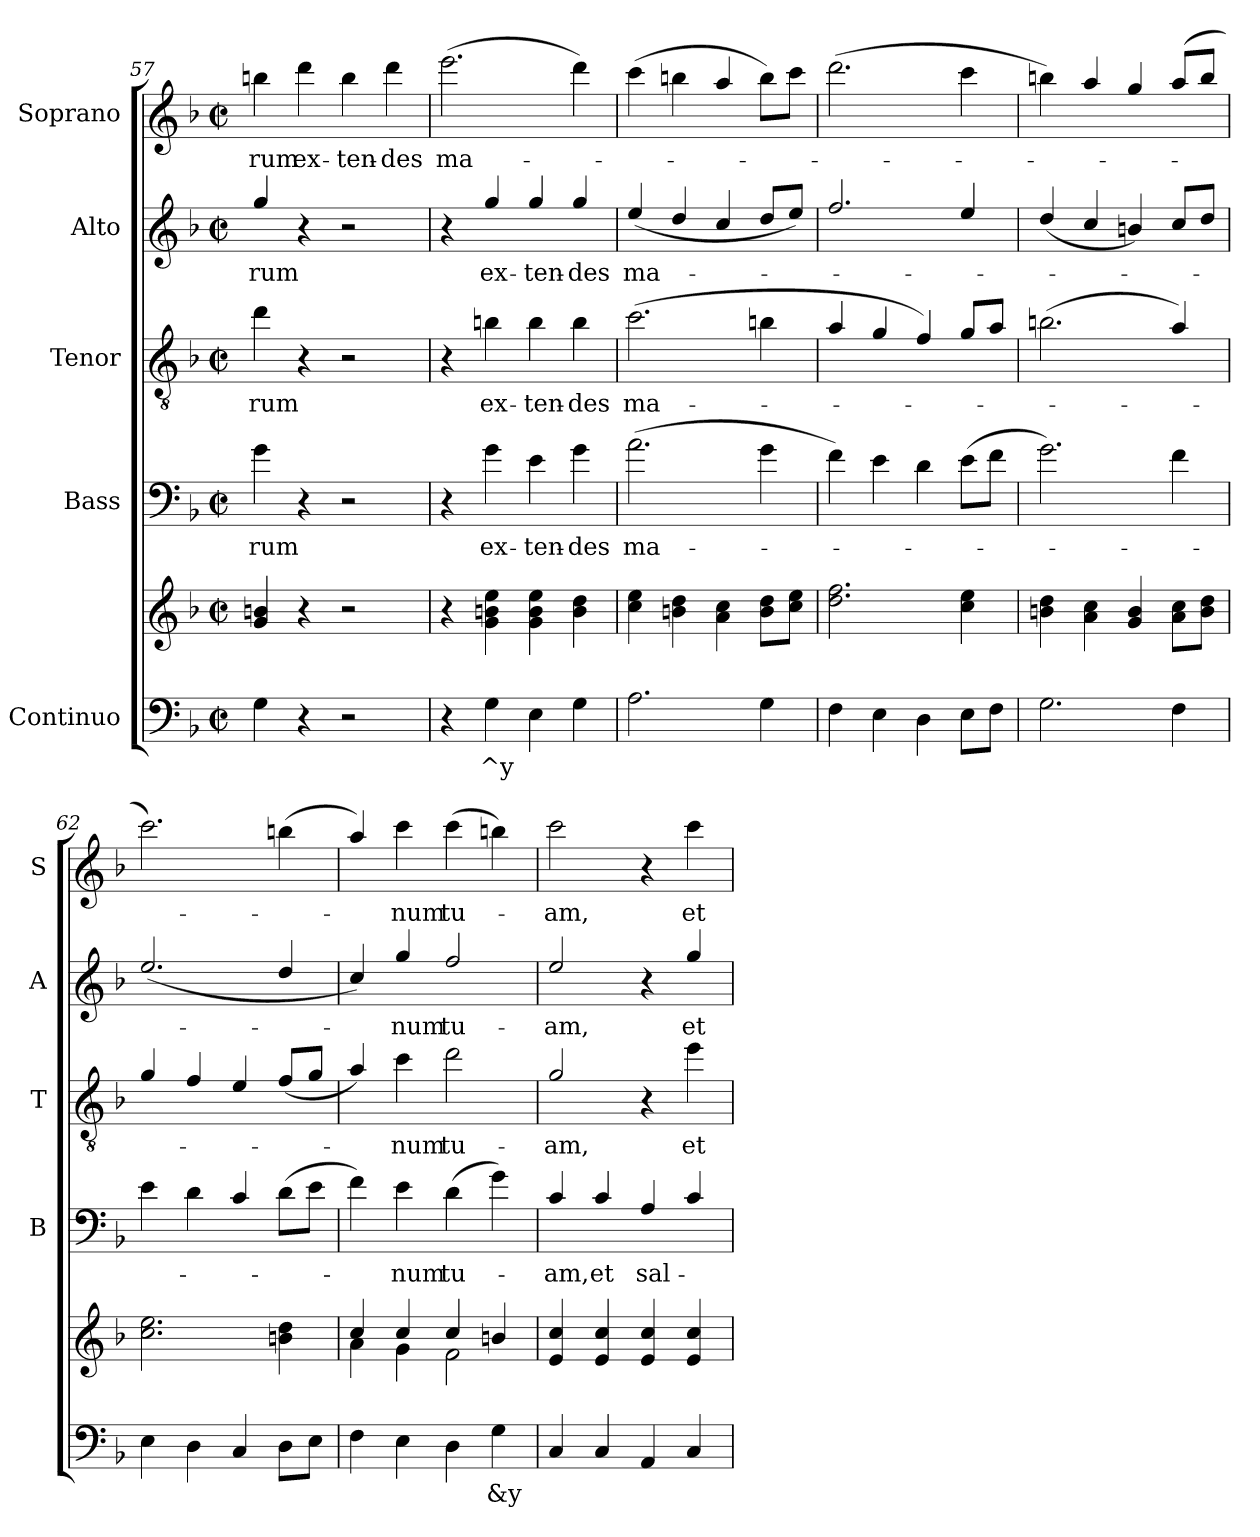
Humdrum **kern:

**kern	**text	**kern	**kern	**text	**kern	**text	**kern	**text	**kern	**text
*part5	*part5	*part5	*part4	*part4	*part3	*part3	*part2	*part2	*part1	*part1
*staff6	*staff6	*staff5	*staff4	*staff4	*staff3	*staff3	*staff2	*staff2	*staff1	*staff1
*I"Continuo	*	*	*I"Bass	*	*I"Tenor	*	*I"Alto	*	*I"Soprano	*
*	*	*	*I'B	*	*I'T	*	*I'A	*	*I'S	*
*clefF4	*	*clefG2	*clefF4	*	*clefGv2	*	*clefG2	*	*clefG2	*
*	*	*	*ITrd7c12	*	*ITrd7c12	*	*ITrd7c12	*	*ITrd7c12	*
*k[b-]	*	*k[b-]	*k[b-]	*	*k[b-]	*	*k[b-]	*	*k[b-]	*
*F:	*	*F:	*F:	*	*F:	*	*F:	*	*F:	*
*M2/2	*	*M2/2	*M2/2	*	*M2/2	*	*M2/2	*	*M2/2	*
*met(c|)	*	*met(c|)	*met(c|)	*	*met(c|)	*	*met(c|)	*	*met(c|)	*
=57	=57	=57	=57	=57	=57	=57	=57	=57	=57	=57
!	!	!	!	!LO:LY:b	!	!	!	!	!	!
!	!	!	!	!	!	!LO:LY:b	!	!	!	!
!	!	!	!	!	!	!	!	!LO:LY:b	!	!
!	!	!	!	!	!	!	!	!	!	!LO:LY:b
4G\	.	4g!/ 4bn!/	4G\	-rum	4d\	-rum	4g/	-rum	4bn\	-rum
!	!	!	!	!	!	!	!	!	!	!LO:LY:b
4r	.	4r	4r	.	4r	.	4r	.	4dd\	ex-
!	!	!	!	!	!	!	!	!	!	!LO:LY:b
2r	.	2r	2r	.	2r	.	2r	.	4b\	-ten-
!	!	!	!	!	!	!	!	!	!	!LO:LY:b
.	.	.	.	.	.	.	.	.	4dd\	-des
=58	=58	=58	=58	=58	=58	=58	=58	=58	=58	=58
!	!	!	!	!	!	!	!	!	!	!LO:LY:b
4r	.	4r	4r	.	4r	.	4r	.	(>2.ee\	ma-
!	!LO:LY:b	!	!	!	!	!	!	!	!	!
!	!	!	!	!LO:LY:b	!	!	!	!	!	!
!	!	!	!	!	!	!LO:LY:b	!	!	!	!
!	!	!	!	!	!	!	!	!LO:LY:b	!	!
4G\	^y	4g!\ 4bn!\ 4ee!\	4G\	ex-	4Bn\	ex-	4g/	ex-	.	.
!	!	!	!	!LO:LY:b	!	!	!	!	!	!
!	!	!	!	!	!	!LO:LY:b	!	!	!	!
!	!	!	!	!	!	!	!	!LO:LY:b	!	!
4E\	.	4g!\ 4b!\ 4ee!\	4E\	-ten-	4B\	-ten-	4g/	-ten-	.	.
!	!	!	!	!LO:LY:b	!	!	!	!	!	!
!	!	!	!	!	!	!LO:LY:b	!	!	!	!
!	!	!	!	!	!	!	!	!LO:LY:b	!	!
4G\	.	4b!\ 4dd!\	4G\	-des	4B\	-des	4g/	-des	4dd\)	.
=59	=59	=59	=59	=59	=59	=59	=59	=59	=59	=59
!	!	!	!	!LO:LY:b	!	!	!	!	!	!
!	!	!	!	!	!	!LO:LY:b	!	!	!	!
!	!	!	!	!	!	!	!	!LO:LY:b	!	!
2.A\	.	4cc!\ 4ee!\	(>2.A\	ma-	(>2.c\	ma-	(<4e/	ma-	(>4cc\	.
.	.	4bn!\ 4dd!\	.	.	.	.	4d/	.	4bn\	.
.	.	4a!\ 4cc!\	.	.	.	.	4c/	.	4a/	.
4G\	.	8b!\ 8dd!\L	4G\	.	4Bn\	.	8d/L	.	8b\L)	.
.	.	8cc!\ 8ee!\J	.	.	.	.	8e/J)	.	8cc\J	.
=60	=60	=60	=60	=60	=60	=60	=60	=60	=60	=60
4F\	.	2.dd!\ 2.ff!\	4F\)	.	4A/	.	2.f/	.	(>2.dd\	.
4E\	.	.	4E\	.	4G/	.	.	.	.	.
4D\	.	.	4D\	.	4F/)	.	.	.	.	.
8E\L	.	4cc!\ 4ee!\	(>8E\L	.	8G/L	.	4e/	.	4cc\	.
8F\J	.	.	8F\J	.	8A/J	.	.	.	.	.
=61	=61	=61	=61	=61	=61	=61	=61	=61	=61	=61
2.G\	.	4bn!\ 4dd!\	2.G\)	.	(>2.Bn\	.	(<4d/	.	4bn\)	.
.	.	4a!\ 4cc!\	.	.	.	.	4c/	.	4a/	.
.	.	4g!/ 4b!/	.	.	.	.	4Bn/)	.	4g/	.
4F\	.	8a!\ 8cc!\L	4F\	.	4A/)	.	8c/L	.	(>8a/L	.
.	.	8b!\ 8dd!\J	.	.	.	.	8d/J	.	8b/J	.
=62	=62	=62	=62	=62	=62	=62	=62	=62	=62	=62
4E\	.	2.cc!\ 2.ee!\	4E\	.	4G/	.	(<2.e/	.	2.cc\)	.
4D\	.	.	4D\	.	4F/	.	.	.	.	.
4C/	.	.	4C/	.	4E/	.	.	.	.	.
8D\L	.	4bn!\ 4dd!\	(>8D\L	.	(<8F/L	.	4d/	.	(>4bn\	.
8E\J	.	.	8E\J	.	8G/J	.	.	.	.	.
=63	=63	=63	=63	=63	=63	=63	=63	=63	=63	=63
*	*	*^	*	*	*	*	*	*	*	*
4F\	.	4cc!/	4a!\	4F\)	.	4A/)	.	4c/)	.	4a/)	.
!	!	!	!	!	!LO:LY:b	!	!	!	!	!	!
!	!	!	!	!	!	!	!LO:LY:b	!	!	!	!
!	!	!	!	!	!	!	!	!	!LO:LY:b	!	!
!	!	!	!	!	!	!	!	!	!	!	!LO:LY:b
4E\	.	4cc!/	4g!\	4E\	-num	4c\	-num	4g/	-num	4cc\	-num
!	!	!	!	!	!LO:LY:b	!	!	!	!	!	!
!	!	!	!	!	!	!	!LO:LY:b	!	!	!	!
!	!	!	!	!	!	!	!	!	!LO:LY:b	!	!
!	!	!	!	!	!	!	!	!	!	!	!LO:LY:b
4D\	.	4cc!/	2f!\	(>4D\	tu-	2d\	tu-	2f/	tu-	(>4cc\	tu-
!	!LO:LY:b	!	!	!	!	!	!	!	!	!	!
4G\	&y	4bn!/	.	4G\)	.	.	.	.	.	4bn\)	.
*	*	*v	*v	*	*	*	*	*	*	*	*
=64	=64	=64	=64	=64	=64	=64	=64	=64	=64	=64
!	!	!	!	!LO:LY:b	!	!	!	!	!	!
!	!	!	!	!	!	!LO:LY:b	!	!	!	!
!	!	!	!	!	!	!	!	!LO:LY:b	!	!
!	!	!	!	!	!	!	!	!	!	!LO:LY:b
4C/	.	4e!/ 4cc!/	4C/	-am,	2G/	-am,	2e/	-am,	2cc\	-am,
!	!	!	!	!LO:LY:b	!	!	!	!	!	!
4C/	.	4e!/ 4cc!/	4C/	et	.	.	.	.	.	.
!	!	!	!	!LO:LY:b	!	!	!	!	!	!
4AA/	.	4e!/ 4cc!/	4AA/	sal-	4r	.	4r	.	4r	.
!	!	!	!	!	!	!LO:LY:b	!	!	!	!
!	!	!	!	!	!	!	!	!LO:LY:b	!	!
!	!	!	!	!	!	!	!	!	!	!LO:LY:b
4C/	.	4e!/ 4cc!/	4C/	.	4e\	et	4g/	et	4cc\	et
=	=	=	=	=	=	=	=	=	=	=
*-	*-	*-	*-	*-	*-	*-	*-	*-	*-	*-
